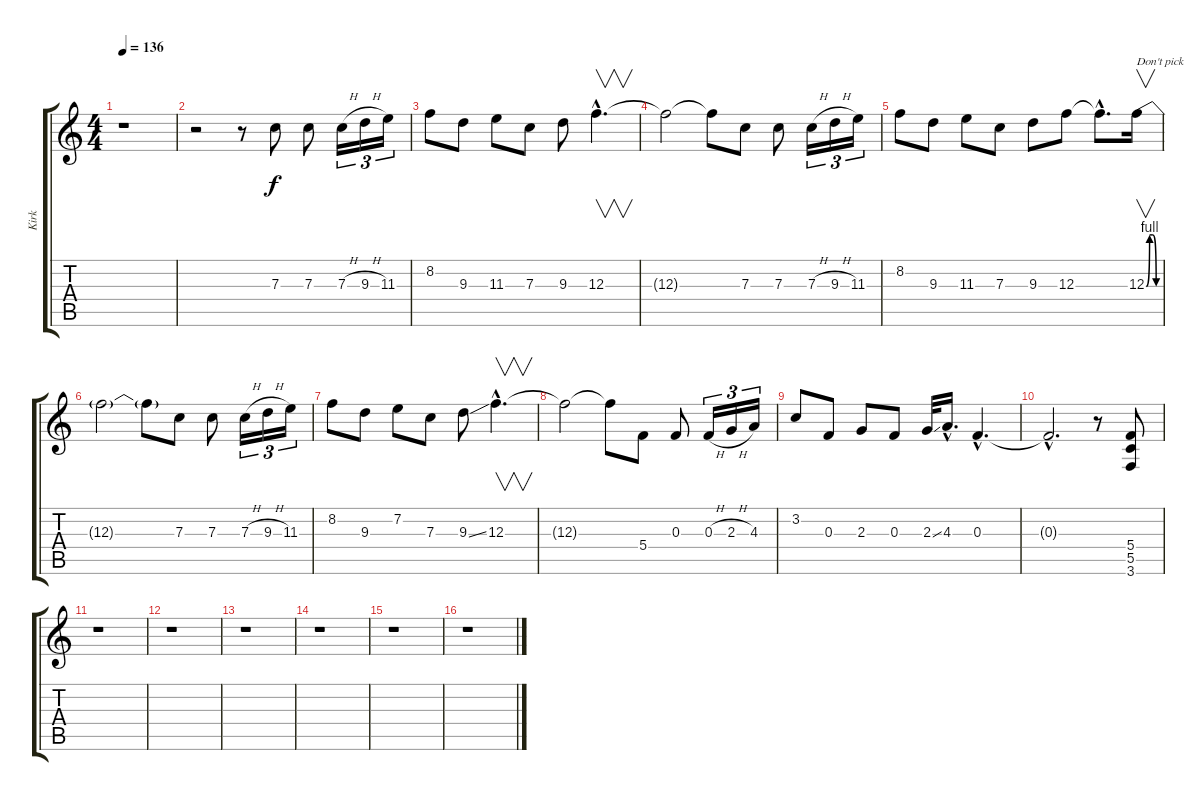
\track ("Kirk" "Kirk") {instrument distortionguitar}
\staff {score tabs}
\tuning (D4 A3 F3 C3 G2 D2) {hide}
\ts (4 4)
\tempo 136
\clef g2
\ks c
r.1{dy f instrument distortionguitar} |
r.2 r.8 7.3.8 7.3.8 7.3{h}.16{tu (3 2)} 9.3{h}.16{tu (3 2)} 11.3.16{tu (3 2)} |
8.2.8 9.3.8 11.3.8 7.3.8 9.3.8 12.3{hac}.4{v d} |
12.3{t}.2 12.3{t}.8 7.3.8 7.3.8 7.3{h}.16{tu (3 2)} 9.3{h}.16{tu (3 2)} 11.3.16{tu (3 2)} |
8.2.8 9.3.8 11.3.8 7.3.8 9.3.8 12.3.8 12.3{hac t}.8{d} 12.3{be (custom 0 0 15 4 30 4 45 0 60 0)}.16{v txt "Don't pick"} |
12.3{t}.2 12.3{t}.8 7.3.8 7.3.8 7.3{h}.16{tu (3 2)} 9.3{h}.16{tu (3 2)} 11.3.16{tu (3 2)} |
8.2.8 9.3.8 7.2.8 7.3.8 9.3{ss}.8 12.3{hac}.4{v d} |
12.3{t}.2 12.3{t}.8 5.4.8 0.3.8 0.3{h}.16{tu (3 2)} 2.3{h}.16{tu (3 2)} 4.3.16{tu (3 2)} |
3.2.8 0.3.8 2.3.8 0.3.8 2.3{ss}.32 4.3{hac}.16{d} 0.3{hac}.4{d} |
0.3{hac t}.2{d} r.8 (5.4 5.5 3.6).8 |
r.1 |
r.1 |
r.1 |
r.1 |
r.1 |
r.1
